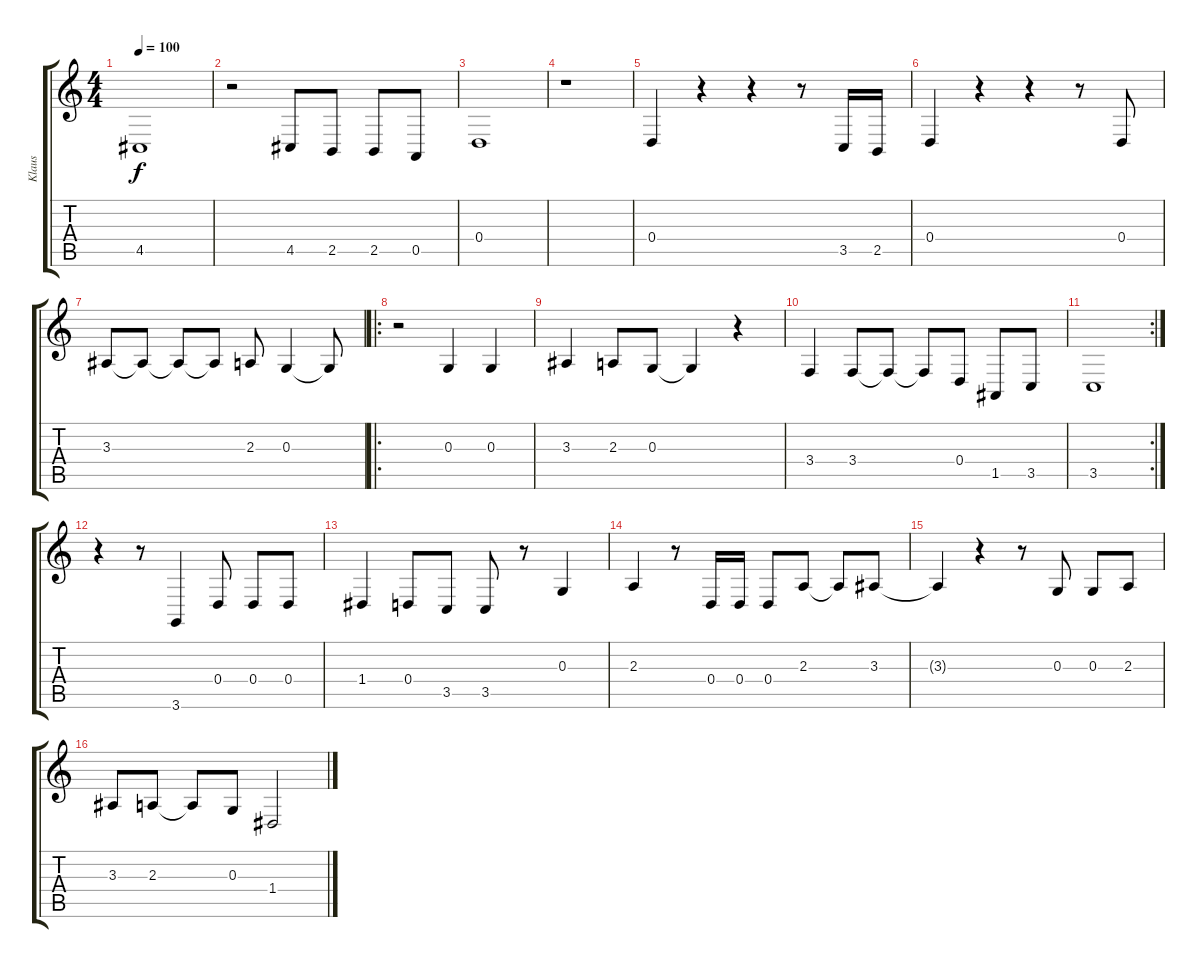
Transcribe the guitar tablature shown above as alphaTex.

\track ("Klaus" "Klaus") {instrument recorder}
\staff {score tabs}
\tuning (E4 B3 G3 D3 A2 E2) {hide}
\ts (4 4)
\tempo 100
\clef g2
\ks c
4.5.1{dy f} |
r.2 4.5.8 2.5.8 2.5.8 0.5.8 |
0.4.1 |
r.1 |
0.4.4 r.4 r.4 r.8 3.5.16 2.5.16 |
0.4.4 r.4 r.4 r.8 0.4.8 |
3.3.8 3.3{t}.8 3.3{t}.8 3.3{t}.8 2.3.8 0.3.4 0.3{t}.8 |
\ro
r.2 0.3.4 0.3.4 |
3.3.4 2.3.8 0.3.8 0.3{t}.4 r.4 |
3.4.4 3.4.8 3.4{t}.8 3.4{t}.8 0.4.8 1.5.8 3.5.8 |
\rc 2
3.5.1 |
r.4 r.8 3.6.4 0.4.8 0.4.8 0.4.8 |
1.4.4 0.4.8 3.5.8 3.5.8 r.8 0.3.4 |
2.3.4 r.8 0.4.16 0.4.16 0.4.8 2.3.8 2.3{t}.8 3.3.8 |
3.3{t}.4 r.4 r.8 0.3.8 0.3.8 2.3.8 |
3.3.8 2.3.8 2.3{t}.8 0.3.8 1.4.2
